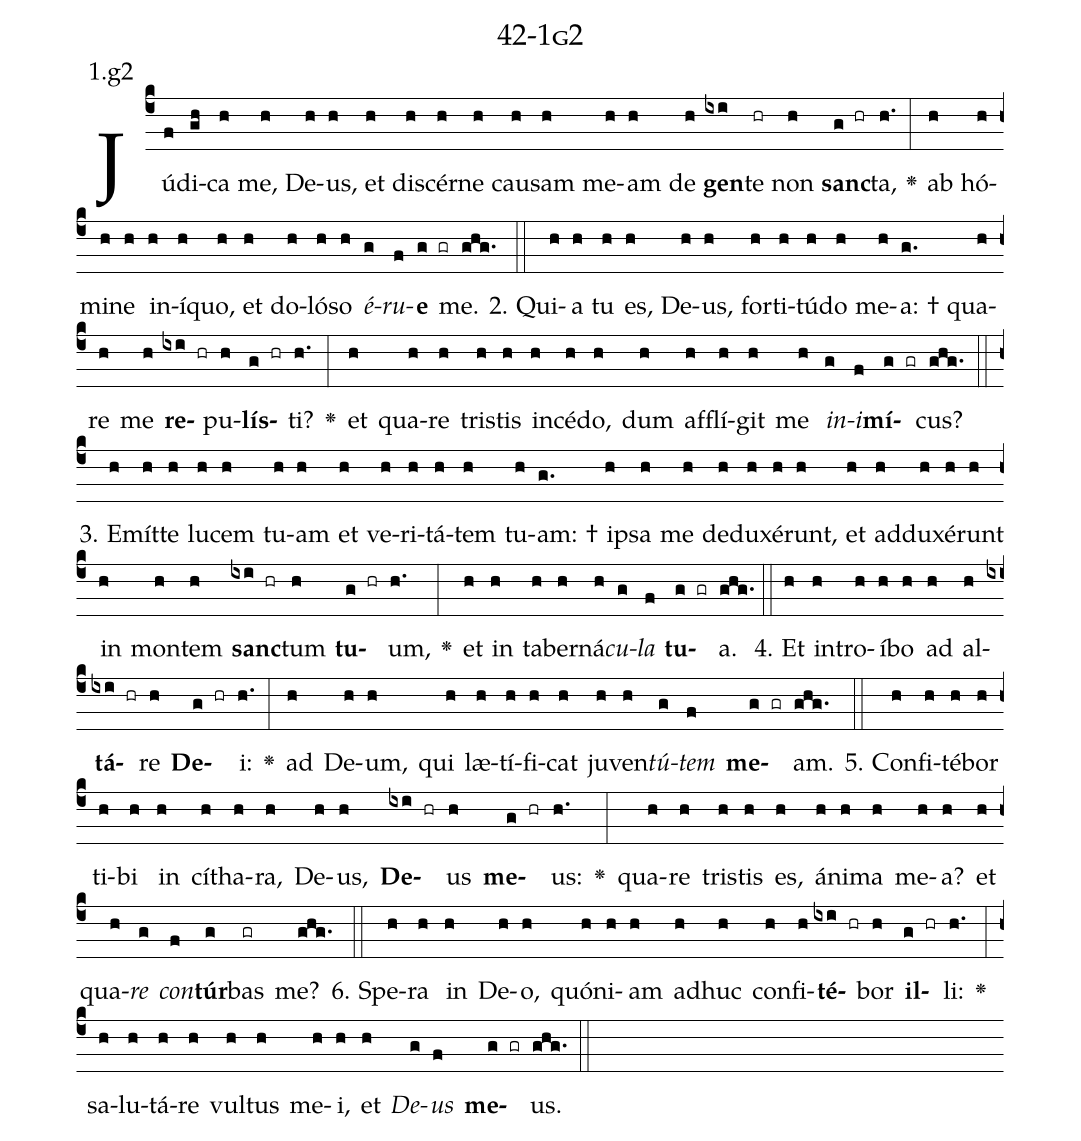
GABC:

name: 42-1g2;
annotation: 1.g2;
%%
(c4)Jú(f)di(gh)ca(h) me,(h) De(h)us,(h) et(h) di(h)scér(h)ne(h) cau(h)sam(h) me(h)am(h) de(h) <b>gen</b>(ixi)te(hr) non(h) <b>sanc</b>(g hr)ta,(h.) <v>\greheightstar</v>(:) ab(h) hó(h)mi(h)ne(h) in(h)í(h)quo,(h) et(h) do(h)ló(h)so(h) <i>é</i>(g)<i>ru</i>(f)<b>e</b>(g gr) me.(ghg.) (::)
2. Qui(h)a(h) tu(h) es,(h) De(h)us,(h) for(h)ti(h)tú(h)do(h) me(h)a: †(g.) qua(h)re(h) me(h) <b>re</b>(ixi hr)pu(h)<b>lís</b>(g hr)ti?(h.) <v>\greheightstar</v>(:) et(h) qua(h)re(h) tris(h)tis(h) in(h)cé(h)do,(h) dum(h) af(h)flí(h)git(h) me(h) <i>in</i>(g)<i>i</i>(f)<b>mí</b>(g gr)cus?(ghg.) (::)
3. E(h)mít(h)te(h) lu(h)cem(h) tu(h)am(h) et(h) ve(h)ri(h)tá(h)tem(h) tu(h)am: †(g.) ip(h)sa(h) me(h) de(h)du(h)xé(h)runt,(h) et(h) ad(h)du(h)xé(h)runt(h) in(h) mon(h)tem(h) <b>sanc</b>(ixi hr)tum(h) <b>tu</b>(g hr)um,(h.) <v>\greheightstar</v>(:) et(h) in(h) ta(h)ber(h)ná(h)<i>cu</i>(g)<i>la</i>(f) <b>tu</b>(g gr)a.(ghg.) (::)
4. Et(h) in(h)tro(h)í(h)bo(h) ad(h) al(h)<b>tá</b>(ixi hr)re(h) <b>De</b>(g hr)i:(h.) <v>\greheightstar</v>(:) ad(h) De(h)um,(h) qui(h) læ(h)tí(h)fi(h)cat(h) ju(h)ven(h)<i>tú</i>(g)<i>tem</i>(f) <b>me</b>(g gr)am.(ghg.) (::)
5. Con(h)fi(h)té(h)bor(h) ti(h)bi(h) in(h) cí(h)tha(h)ra,(h) De(h)us,(h) <b>De</b>(ixi hr)us(h) <b>me</b>(g hr)us:(h.) <v>\greheightstar</v>(:) qua(h)re(h) tris(h)tis(h) es,(h) á(h)ni(h)ma(h) me(h)a?(h) et(h) qua(h)<i>re</i>(g) <i>con</i>(f)<b>túr</b>(g)bas(gr) me?(ghg.) (::)
6. Spe(h)ra(h) in(h) De(h)o,(h) quón(h)i(h)am(h) ad(h)huc(h) con(h)fi(h)<b>té</b>(ixi hr)bor(h) <b>il</b>(g hr)li:(h.) <v>\greheightstar</v>(:) sa(h)lu(h)tá(h)re(h) vul(h)tus(h) me(h)i,(h) et(h) <i>De</i>(g)<i>us</i>(f) <b>me</b>(g gr)us.(ghg.) (::)
